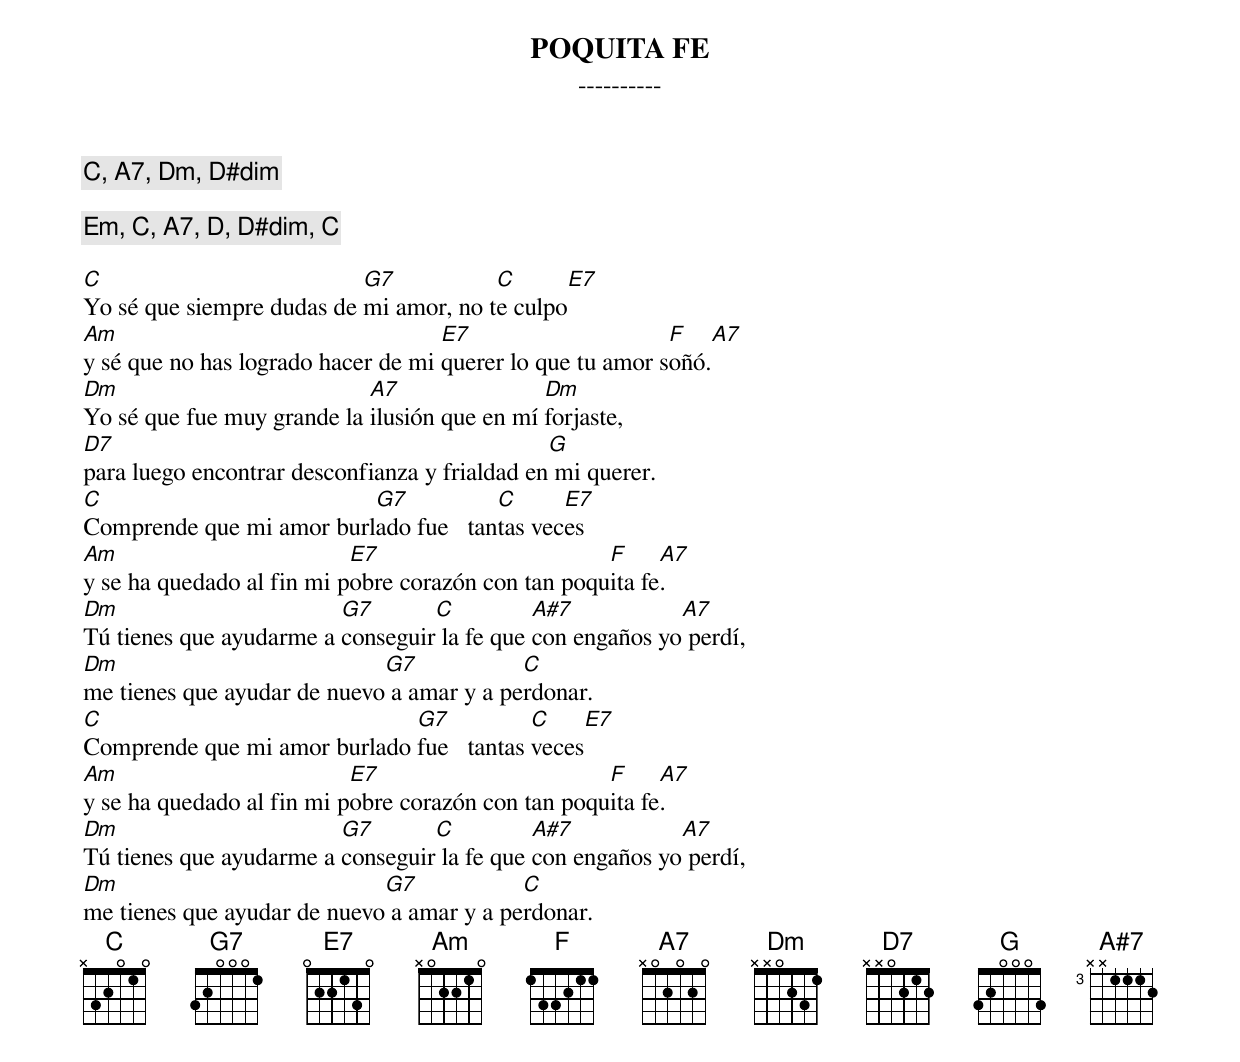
POQUITA FE
----------

[ C, A7, Dm, D#dim ]

[ Em, C, A7, D, D#dim, C ]

C                          G7           C      E7
Yo sé que siempre dudas de mi amor, no te culpo
Am                                  E7                     F   A7
y sé que no has logrado hacer de mi querer lo que tu amor soñó.
Dm                          A7                Dm
Yo sé que fue muy grande la ilusión que en mí forjaste,
D7                                             G
para luego encontrar desconfianza y frialdad en mi querer.
C                         G7           C      E7
Comprende que mi amor burlado fue   tantas veces
Am                         E7                       F     A7
y se ha quedado al fin mi pobre corazón con tan poquita fe.
Dm                       G7       C          A#7           A7
Tú tienes que ayudarme a conseguir la fe que con engaños yo perdí,
Dm                           G7            C
me tienes que ayudar de nuevo a amar y a perdonar.
C                             G7           C      E7
Comprende que mi amor burlado fue   tantas veces
Am                         E7                       F     A7
y se ha quedado al fin mi pobre corazón con tan poquita fe.
Dm                       G7       C          A#7           A7
Tú tienes que ayudarme a conseguir la fe que con engaños yo perdí,
Dm                           G7            C
me tienes que ayudar de nuevo a amar y a perdonar.
